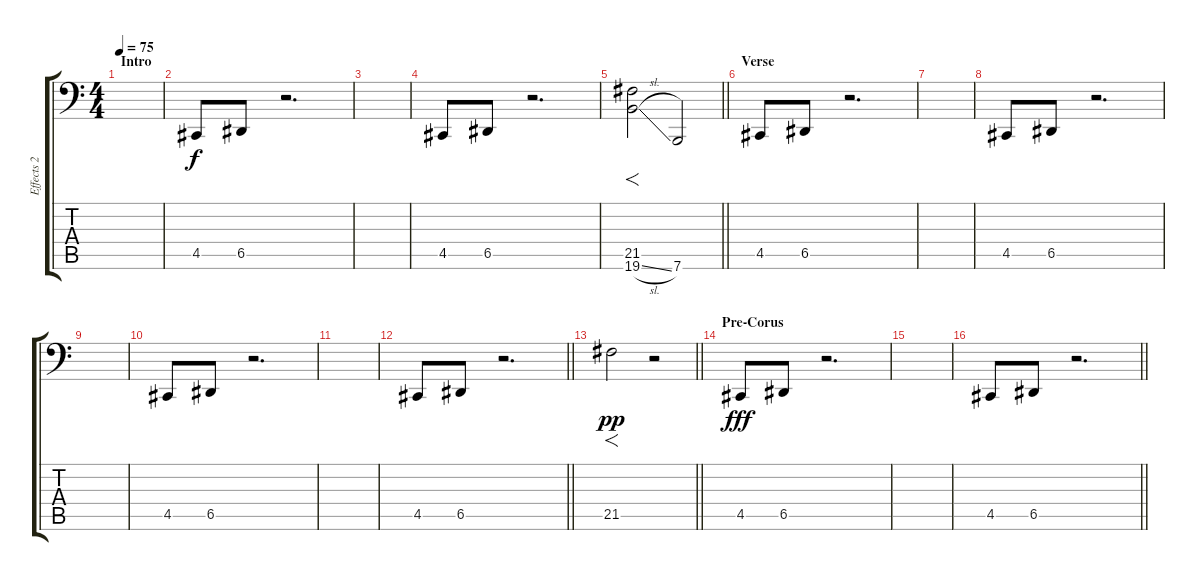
\track ("Effects 2" "Effects 2") {instrument ocarina}
\staff {score tabs}
\tuning (E3 B2 G2 D2 A1 E1) {hide}
\ts (4 4)
\section ("" "Intro")
\tempo 75
\clef f4
\ks c
|
4.5.8 6.5.8 r.2{d} |
|
4.5.8 6.5.8 r.2{d} |
\barLineRight lightlight
(21.5 19.6{sl}).2{f} 7.6.2 |
\section ("" "Verse")
4.5.8 6.5.8 r.2{d} |
|
4.5.8 6.5.8 r.2{d} |
|
4.5.8 6.5.8 r.2{d} |
|
\barLineRight lightlight
4.5.8 6.5.8 r.2{d} |
\barLineRight lightlight
21.5.2{f dy pp} r.2 |
\section ("" "Pre-Corus")
4.5.8{dy fff} 6.5.8 r.2{d} |
|
\barLineRight lightlight
4.5.8 6.5.8 r.2{d}
